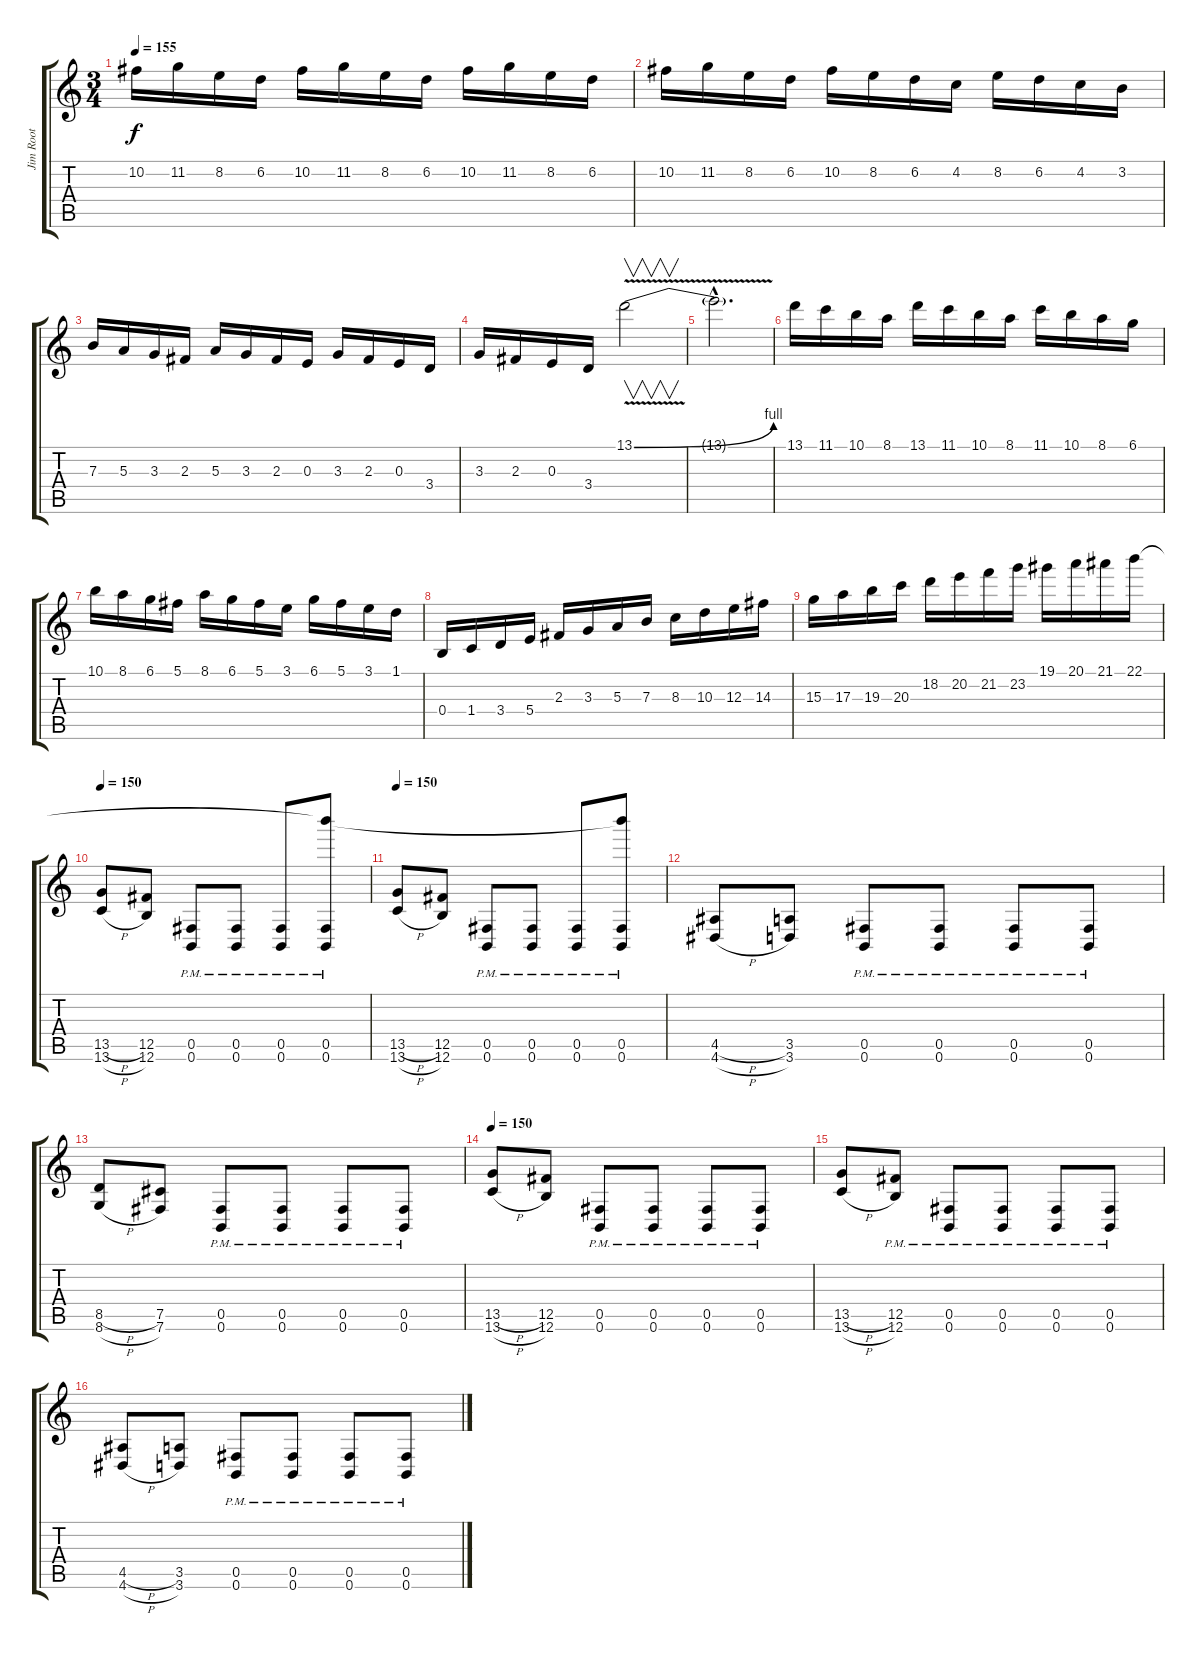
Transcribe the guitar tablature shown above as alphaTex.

\track ("Jim Root" "Jim Root") {instrument distortionguitar}
\staff {score tabs}
\tuning (Db4 Ab3 E3 B2 Gb2 B1) {hide}
\ts (3 4)
\tempo 155
\clef g2
\ks c
10.2.16{dy f} 11.2.16 8.2.16 6.2.16 10.2.16 11.2.16 8.2.16 6.2.16 10.2.16 11.2.16 8.2.16 6.2.16 |
10.2.16 11.2.16 8.2.16 6.2.16 10.2.16 8.2.16 6.2.16 4.2.16 8.2.16 6.2.16 4.2.16 3.2.16 |
7.3.16 5.3.16 3.3.16 2.3.16 5.3.16 3.3.16 2.3.16 0.3.16 3.3.16 2.3.16 0.3.16 3.4.16 |
3.3.16 2.3.16 0.3.16 3.4.16 13.1{be (bend 0 0 60 4) v}.2{v} |
13.1{hac t}.2{d} |
13.1.16 11.1.16 10.1.16 8.1.16 13.1.16 11.1.16 10.1.16 8.1.16 11.1.16 10.1.16 8.1.16 6.1.16 |
10.1.16 8.1.16 6.1.16 5.1.16 8.1.16 6.1.16 5.1.16 3.1.16 6.1.16 5.1.16 3.1.16 1.1.16 |
0.4.16 1.4.16 3.4.16 5.4.16 2.3.16 3.3.16 5.3.16 7.3.16 8.3.16 10.3.16 12.3.16 14.3.16 |
15.3.16 17.3.16 19.3.16 20.3.16 18.2.16 20.2.16 21.2.16 23.2.16 19.1.16 20.1.16 21.1.16 22.1.16 |
\tempo 150
(13.5{h} 13.6{h}).8 (12.5 12.6).8 (0.5{pm} 0.6).8 (0.5{pm} 0.6).8 (0.5{pm} 0.6).8 (22.1{t} 0.5{pm} 0.6).8 |
\tempo 150
(13.5{h} 13.6{h}).8 (12.5 12.6).8 (0.5{pm} 0.6).8 (0.5{pm} 0.6).8 (0.5{pm} 0.6).8 (22.1{t} 0.5{pm} 0.6).8 |
(4.5{h} 4.6{h}).8 (3.5 3.6).8 (0.5{pm} 0.6).8 (0.5{pm} 0.6).8 (0.5{pm} 0.6).8 (0.5{pm} 0.6).8 |
(8.5{h} 8.6{h}).8 (7.5 7.6).8 (0.5{pm} 0.6).8 (0.5{pm} 0.6).8 (0.5{pm} 0.6).8 (0.5{pm} 0.6).8 |
\tempo 150
(13.5{h} 13.6{h}).8 (12.5 12.6).8 (0.5{pm} 0.6).8 (0.5{pm} 0.6).8 (0.5{pm} 0.6).8 (0.5{pm} 0.6).8 |
(13.5{h} 13.6{h}).8 (12.5{pm} 12.6).8 (0.5{pm} 0.6).8 (0.5{pm} 0.6).8 (0.5{pm} 0.6).8 (0.5{pm} 0.6).8 |
(4.5{h} 4.6{h}).8 (3.5 3.6).8 (0.5{pm} 0.6).8 (0.5{pm} 0.6).8 (0.5{pm} 0.6).8 (0.5{pm} 0.6).8
